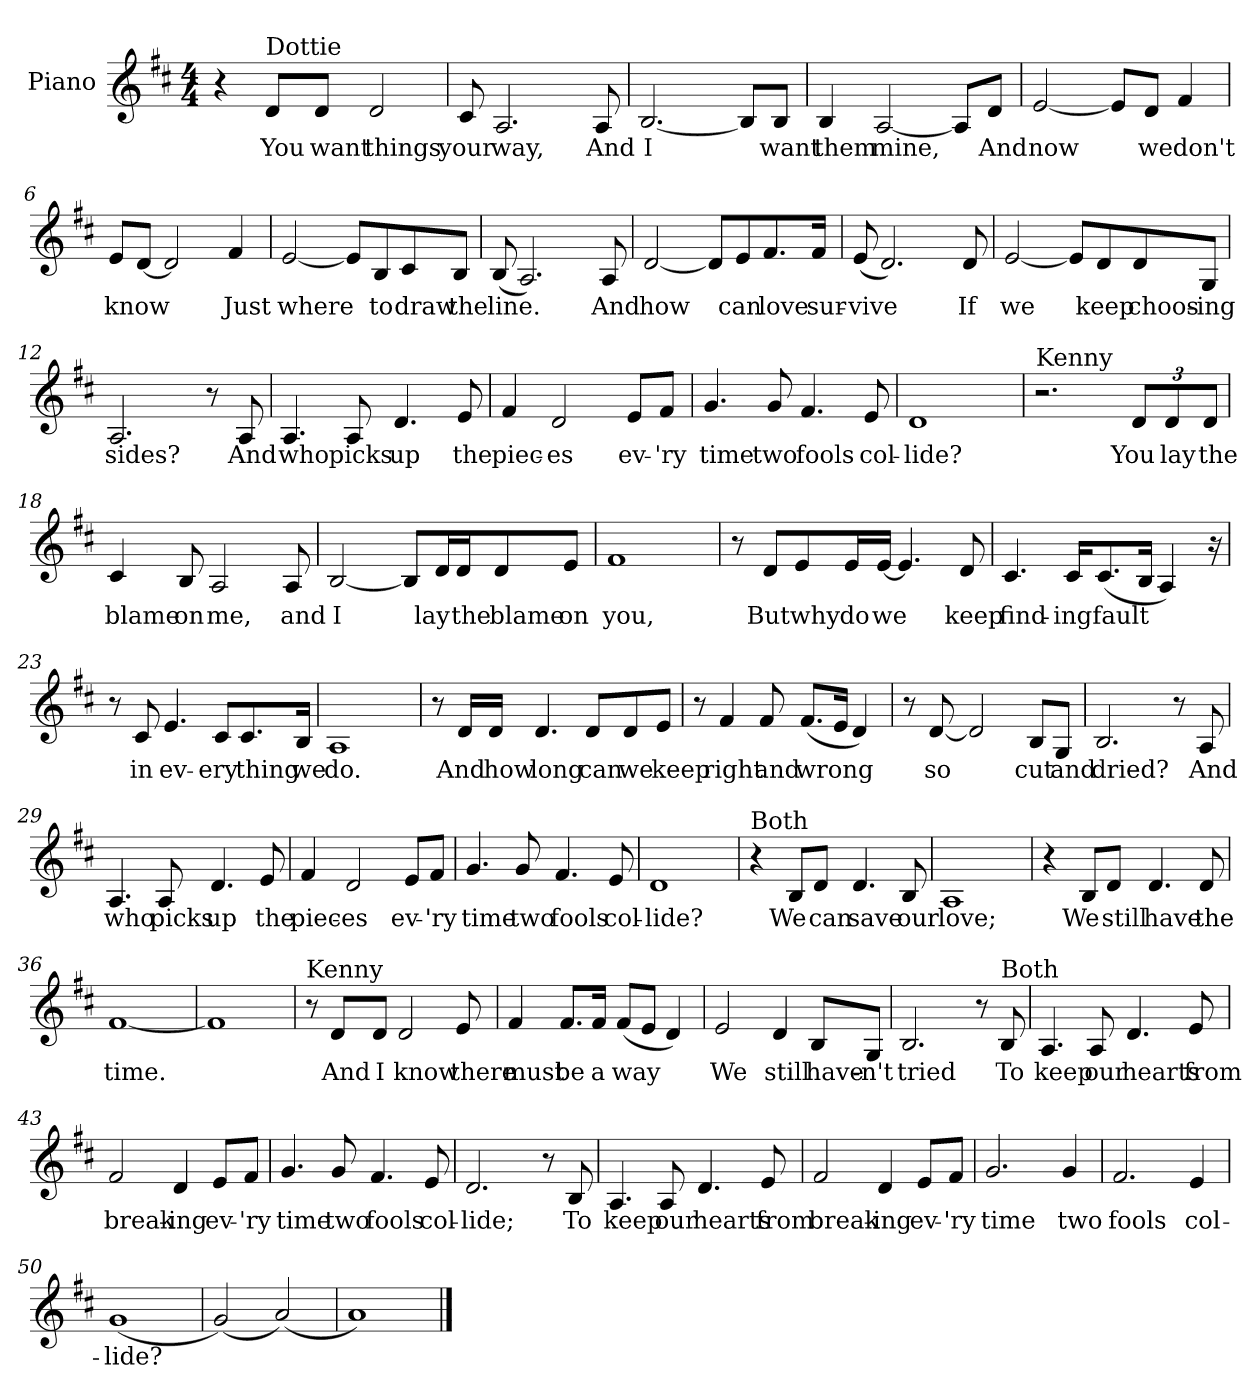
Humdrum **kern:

**kern	**text
*part1	*part1
*staff1	*staff1
*I"Piano	*
*I'Pno	*
*clefG2	*
*k[f#c#]	*
*D:	*
*M4/4	*
=1	=1
4r	.
!LO:TX:a:t=Dottie	!
8d/L	You
8d/J	want
2d/	things
=2	=2
8c#/	your
2.A/	way,
8A/	And
=3	=3
[2.B/	I
8B/L]	.
8B/J	want
=4	=4
4B/	them
[2A/	mine,
8A/L]	.
8d/J	And
!!LO:LB:g=z
=5	=5
[2e/	now
8e/L]	.
8d/J	we
4f#/	don't
=6	=6
8e/L	know
[8d/J	.
2d/]	.
4f#/	Just
=7	=7
[2e/	where
8e/L]	.
8B/	to
8c#/	draw
8B/J	the
=8	=8
(8B/	line.
2.A/)	.
8A/	And
!!LO:LB:g=z
=9	=9
[2d/	how
8d/L]	.
8e/	can
8.f#/	love
16f#/Jk	sur-
=10	=10
(8e/	-vive
2.d/)	.
8d/	If
=11	=11
[2e/	we
8e/L]	.
8d/	keep
8d/	choos-
8G/J	-ing
=12	=12
2.A/	sides?
8r	.
8A/	And
!!LO:LB:g=z
=13	=13
4.A/	who
8A/	picks
4.d/	up
8e/	the
=14	=14
4f#/	piec-
2d/	-es
8e/L	ev-
8f#/J	-'ry
=15	=15
4.g/	time
8g/	two
4.f#/	fools
8e/	col-
=16	=16
1d	-lide?
!!LO:LB:g=z
=17	=17
!LO:TX:a:t=Kenny	!
2.r	.
*Xbrackettup	*
12d/L	You
12d/	lay
12d/J	the
=18	=18
4c#/	blame
8B/	on
2A/	me,
8A/	and
=19	=19
[2B/	I
8B/L]	.
16d/L	lay
16d/J	the
8d/	blame
8e/J	on
=20	=20
1f#	you,
!!LO:LB:g=z
=21	=21
8r	.
8d/L	But
8e/	why
16e/L	do
[16e/JJ	we
4.e/]	.
8d/	keep
=22	=22
4.c#/	find-
16c#/KL	-ing
(8.c#/	fault
16B/Jk	.
4A/)	.
16r	.
=23	=23
8r	.
8c#/	in
4.e/	ev-
8c#/L	-ery
8.c#/	thing
16B/Jk	we
=24	=24
1A	do.
!!LO:LB:g=z
=25	=25
8r	.
16d/LL	And
16d/JJ	how
4.d/	long
8d/L	can
8d/	we
8e/J	keep
=26	=26
8r	.
4f#/	right
8f#/	and
(8.f#/L	wrong
16e/Jk	.
4d/)	.
=27	=27
8r	.
[8d/	so
2d/]	.
8B/L	cut
8G/J	and
=28	=28
2.B/	dried?
8r	.
8A/	And
!!LO:LB:g=z
=29	=29
4.A/	who
8A/	picks
4.d/	up
8e/	the
=30	=30
4f#/	piec-
2d/	-es
8e/L	ev-
8f#/J	-'ry
=31	=31
4.g/	time
8g/	two
4.f#/	fools
8e/	col-
=32	=32
1d	-lide?
!!LO:PB:g=z
=33	=33
!LO:TX:a:t=Both	!
4r	.
8B/L	We
8d/J	can
4.d/	save
8B/	our
=34	=34
1A	love;
=35	=35
4r	.
8B/L	We
8d/J	still
4.d/	have
8d/	the
=36	=36
[1f#	time.
=37	=37
1f#]	.
!!LO:LB:g=z
=38	=38
!LO:TX:a:t=Kenny	!
8r	.
8d/L	And
8d/J	I
2d/	know
8e/	there
=39	=39
4f#/	must
8.f#/L	be
16f#/Jk	a
(8f#/L	way
8e/J	.
4d/)	.
=40	=40
2e/	We
4d/	still
8B/L	have-
8G/J	-n't
=41	=41
2.B/	tried
8r	.
!LO:TX:a:t=Both	!
8B/	To
!!LO:LB:g=z
=42	=42
4.A/	keep
8A/	our
4.d/	hearts
8e/	from
=43	=43
2f#/	break-
4d/	-ing
8e/L	ev-
8f#/J	-'ry
=44	=44
4.g/	time
8g/	two
4.f#/	fools
8e/	col-
=45	=45
2.d/	-lide;
8r	.
8B/	To
!!LO:LB:g=z
=46	=46
4.A/	keep
8A/	our
4.d/	hearts
8e/	from
=47	=47
2f#/	break-
4d/	-ing
8e/L	ev-
8f#/J	-'ry
=48	=48
2.g/	time
4g/	two
=49	=49
2.f#/	fools
4e/	col-
=50	=50
(1g	-lide?
=51	=51
(2g/)	.
(2a/)	.
=52	=52
1a)	.
==	==
*-	*-
